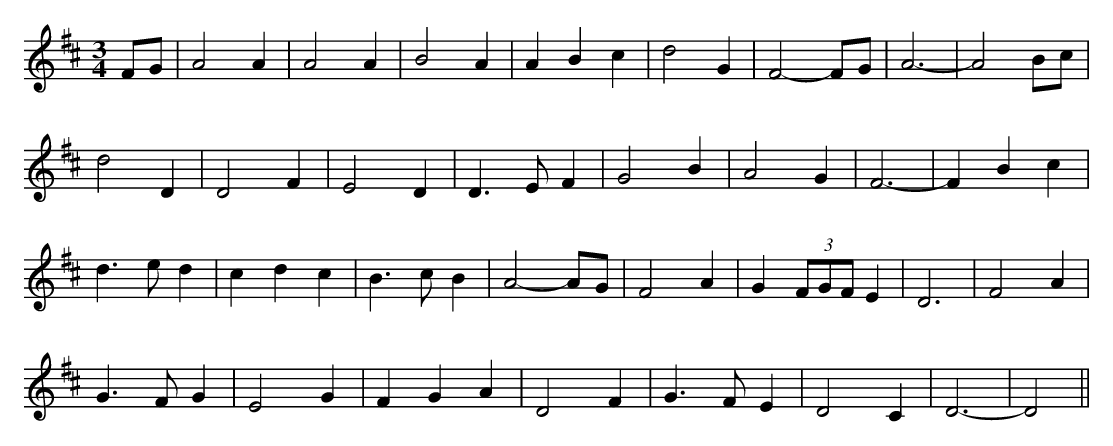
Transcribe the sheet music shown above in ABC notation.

X:1
M:3/4
K:D
FG|A4 A2|A4 A2|B4 A2|A2 B2 c2|d4 G2|F4- FG|A6-|A4 Bc|
d4 D2|D4 F2|E4 D2|D3 E F2|G4 B2|A4 G2|F6-|F2 B2 c2|
d3 e d2|c2 d2 c2|B3 c B2|A4- AG|F4 A2|G2 (3FGF E2|D6|F4 A2|
G3 F G2|E4 G2|F2 G2 A2|D4 F2|G3 F E2|D4 C2|D6-|D4||
